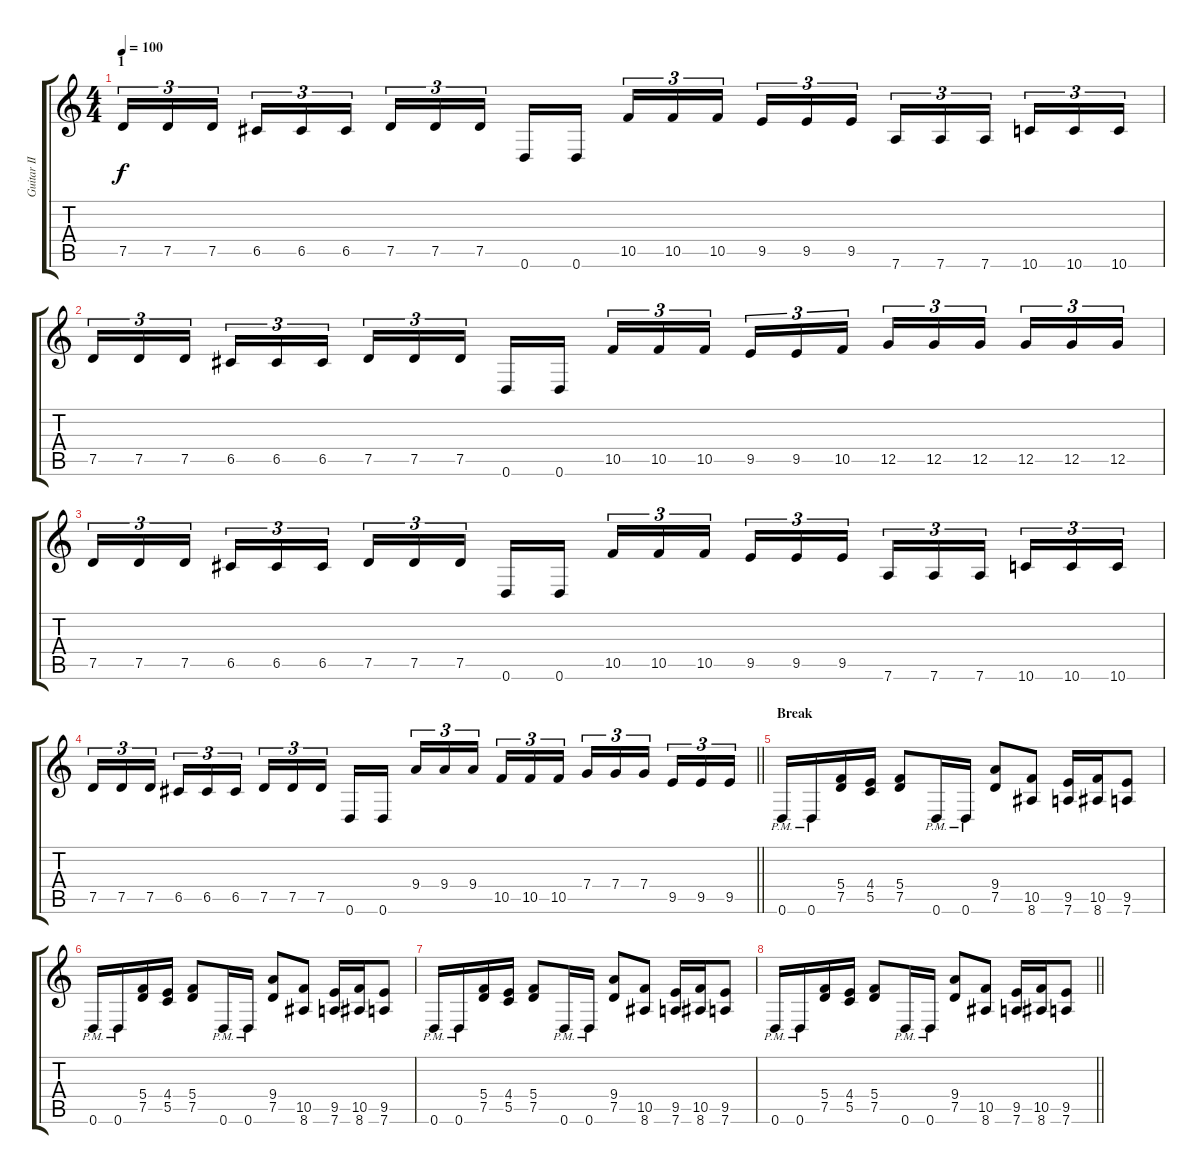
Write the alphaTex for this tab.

\track ("Guitar II" "Guitar II") {instrument distortionguitar}
\staff {score tabs}
\tuning (D4 A3 F3 C3 G2 D2) {hide}
\ts (4 4)
\section ("" "1")
\tempo 100
\clef g2
\ks c
7.5.16{tu (3 2) dy f} 7.5.16{tu (3 2)} 7.5.16{tu (3 2) beam splitsecondary} 6.5.16{tu (3 2)} 6.5.16{tu (3 2)} 6.5.16{tu (3 2)} 7.5.16{tu (3 2)} 7.5.16{tu (3 2)} 7.5.16{tu (3 2) beam splitsecondary} 0.6.16 0.6.16 10.5.16{tu (3 2)} 10.5.16{tu (3 2)} 10.5.16{tu (3 2) beam splitsecondary} 9.5.16{tu (3 2)} 9.5.16{tu (3 2)} 9.5.16{tu (3 2)} 7.6.16{tu (3 2)} 7.6.16{tu (3 2)} 7.6.16{tu (3 2) beam splitsecondary} 10.6.16{tu (3 2)} 10.6.16{tu (3 2)} 10.6.16{tu (3 2)} |
7.5.16{tu (3 2)} 7.5.16{tu (3 2)} 7.5.16{tu (3 2) beam splitsecondary} 6.5.16{tu (3 2)} 6.5.16{tu (3 2)} 6.5.16{tu (3 2)} 7.5.16{tu (3 2)} 7.5.16{tu (3 2)} 7.5.16{tu (3 2) beam splitsecondary} 0.6.16 0.6.16 10.5.16{tu (3 2)} 10.5.16{tu (3 2)} 10.5.16{tu (3 2) beam splitsecondary} 9.5.16{tu (3 2)} 9.5.16{tu (3 2)} 10.5.16{tu (3 2)} 12.5.16{tu (3 2)} 12.5.16{tu (3 2)} 12.5.16{tu (3 2) beam splitsecondary} 12.5.16{tu (3 2)} 12.5.16{tu (3 2)} 12.5.16{tu (3 2)} |
7.5.16{tu (3 2)} 7.5.16{tu (3 2)} 7.5.16{tu (3 2) beam splitsecondary} 6.5.16{tu (3 2)} 6.5.16{tu (3 2)} 6.5.16{tu (3 2)} 7.5.16{tu (3 2)} 7.5.16{tu (3 2)} 7.5.16{tu (3 2) beam splitsecondary} 0.6.16 0.6.16 10.5.16{tu (3 2)} 10.5.16{tu (3 2)} 10.5.16{tu (3 2) beam splitsecondary} 9.5.16{tu (3 2)} 9.5.16{tu (3 2)} 9.5.16{tu (3 2)} 7.6.16{tu (3 2)} 7.6.16{tu (3 2)} 7.6.16{tu (3 2) beam splitsecondary} 10.6.16{tu (3 2)} 10.6.16{tu (3 2)} 10.6.16{tu (3 2)} |
\barLineRight lightlight
7.5.16{tu (3 2)} 7.5.16{tu (3 2)} 7.5.16{tu (3 2) beam splitsecondary} 6.5.16{tu (3 2)} 6.5.16{tu (3 2)} 6.5.16{tu (3 2)} 7.5.16{tu (3 2)} 7.5.16{tu (3 2)} 7.5.16{tu (3 2) beam splitsecondary} 0.6.16 0.6.16 9.4.16{tu (3 2)} 9.4.16{tu (3 2)} 9.4.16{tu (3 2) beam splitsecondary} 10.5.16{tu (3 2)} 10.5.16{tu (3 2)} 10.5.16{tu (3 2)} 7.4.16{tu (3 2)} 7.4.16{tu (3 2)} 7.4.16{tu (3 2) beam splitsecondary} 9.5.16{tu (3 2)} 9.5.16{tu (3 2)} 9.5.16{tu (3 2)} |
\section ("" "Break")
0.6{pm}.16 0.6{pm}.16 (5.4 7.5).16 (4.4 5.5).16 (5.4 7.5).8 0.6{pm}.16 0.6{pm}.16 (9.4 7.5).8 (10.5 8.6).8 (9.5 7.6).16 (10.5 8.6).16 (9.5 7.6).8 |
0.6{pm}.16 0.6{pm}.16 (5.4 7.5).16 (4.4 5.5).16 (5.4 7.5).8 0.6{pm}.16 0.6{pm}.16 (9.4 7.5).8 (10.5 8.6).8 (9.5 7.6).16 (10.5 8.6).16 (9.5 7.6).8 |
0.6{pm}.16 0.6{pm}.16 (5.4 7.5).16 (4.4 5.5).16 (5.4 7.5).8 0.6{pm}.16 0.6{pm}.16 (9.4 7.5).8 (10.5 8.6).8 (9.5 7.6).16 (10.5 8.6).16 (9.5 7.6).8 |
\barLineRight lightlight
0.6{pm}.16 0.6{pm}.16 (5.4 7.5).16 (4.4 5.5).16 (5.4 7.5).8 0.6{pm}.16 0.6{pm}.16 (9.4 7.5).8 (10.5 8.6).8 (9.5 7.6).16 (10.5 8.6).16 (9.5 7.6).8
